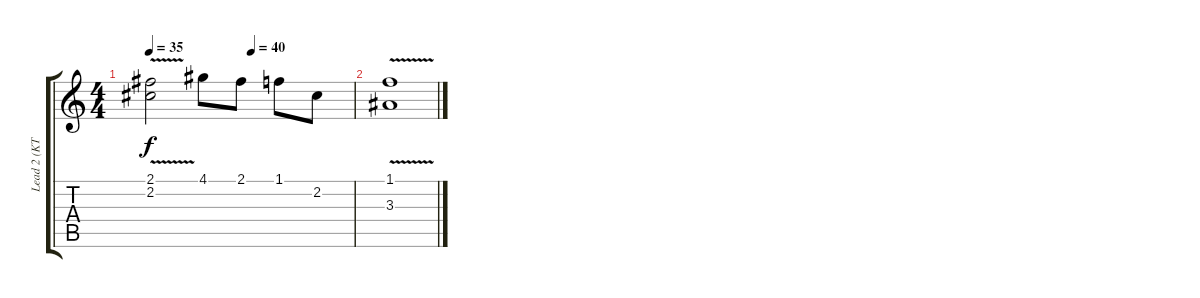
\track ("Lead 2 (KTB)" "Lead 2 (KT") {instrument distortionguitar}
\staff {score tabs}
\tuning (E4 B3 G3 D3 A2 E2) {hide}
\ts (4 4)
\tempo 35
\tempo (50 0.5)
\tempo (40 0.5)
\clef g2
\ks c
(2.1{v} 2.2).2{dy f} 4.1.8 2.1.8 1.1.8 2.2.8 |
(1.1 3.3{v}).1
